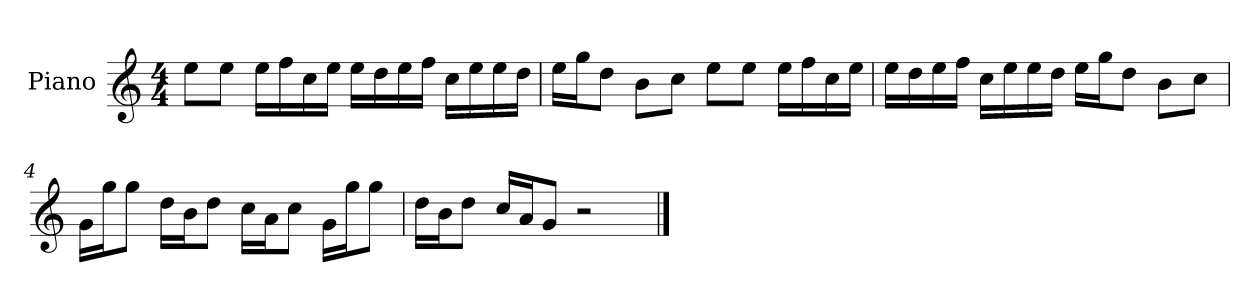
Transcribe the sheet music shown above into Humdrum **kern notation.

**kern
*part1
*staff1
*I"Piano
*I'P-no
*clefG2
*k[]
*M4/4
*MM90
=1
8ee\L
8ee\J
16ee\LL
16ff\
16cc\
16ee\JJ
16ee\LL
16dd\
16ee\
16ff\JJ
16cc\LL
16ee\
16ee\
16dd\JJ
=2
16ee\LL
16gg\J
8dd\J
8b\L
8cc\J
8ee\L
8ee\J
16ee\LL
16ff\
16cc\
16ee\JJ
=3
16ee\LL
16dd\
16ee\
16ff\JJ
16cc\LL
16ee\
16ee\
16dd\JJ
16ee\LL
16gg\J
8dd\J
8b\L
8cc\J
!!LO:LB:g=z
=4
16g\LL
16gg\J
8gg\J
16dd\LL
16b\J
8dd\J
16cc\LL
16a\J
8cc\J
16g\LL
16gg\J
8gg\J
=5
16dd\LL
16b\J
8dd\J
16cc/LL
16a/J
8g/J
2r
==
*-
